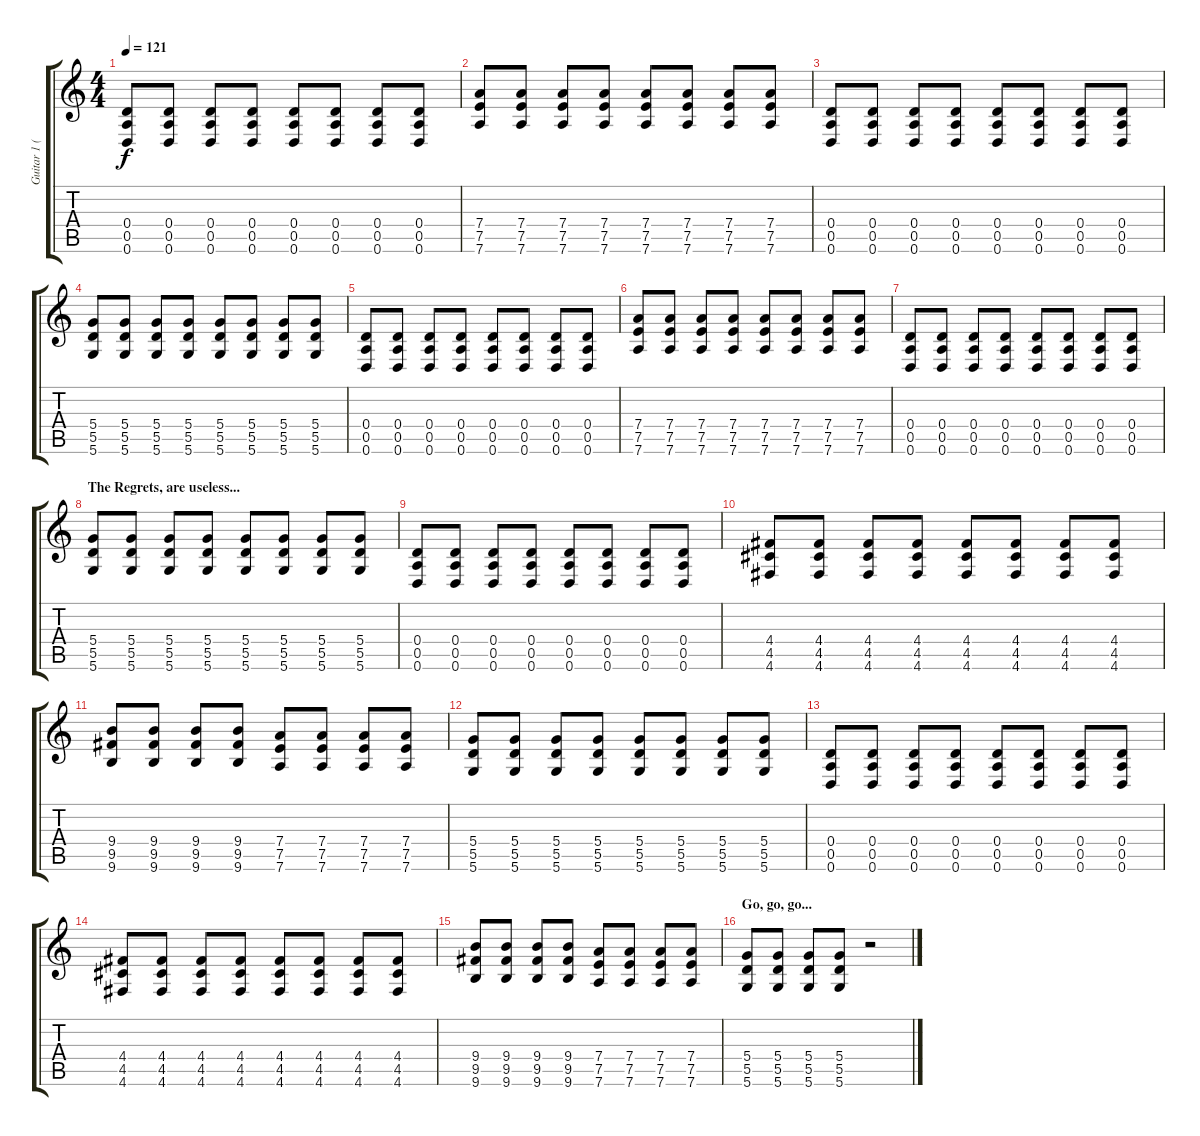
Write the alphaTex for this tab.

\track ("Guitar 1 (Billie Joe)" "Guitar 1 (") {instrument electricguitarmuted}
\staff {score tabs}
\tuning (E4 B3 G3 D3 A2 D2) {hide}
\ts (4 4)
\tempo 121
\clef g2
\ks c
(0.4 0.5 0.6).8{dy f} (0.4 0.5 0.6).8 (0.4 0.5 0.6).8 (0.4 0.5 0.6).8 (0.4 0.5 0.6).8 (0.4 0.5 0.6).8 (0.4 0.5 0.6).8 (0.4 0.5 0.6).8 |
(7.4 7.5 7.6).8 (7.4 7.5 7.6).8 (7.4 7.5 7.6).8 (7.4 7.5 7.6).8 (7.4 7.5 7.6).8 (7.4 7.5 7.6).8 (7.4 7.5 7.6).8 (7.4 7.5 7.6).8 |
(0.4 0.5 0.6).8 (0.4 0.5 0.6).8 (0.4 0.5 0.6).8 (0.4 0.5 0.6).8 (0.4 0.5 0.6).8 (0.4 0.5 0.6).8 (0.4 0.5 0.6).8 (0.4 0.5 0.6).8 |
(5.4 5.5 5.6).8{instrument overdrivenguitar} (5.4 5.5 5.6).8 (5.4 5.5 5.6).8 (5.4 5.5 5.6).8 (5.4 5.5 5.6).8 (5.4 5.5 5.6).8 (5.4 5.5 5.6).8 (5.4 5.5 5.6).8 |
(0.4 0.5 0.6).8 (0.4 0.5 0.6).8 (0.4 0.5 0.6).8 (0.4 0.5 0.6).8 (0.4 0.5 0.6).8 (0.4 0.5 0.6).8 (0.4 0.5 0.6).8 (0.4 0.5 0.6).8 |
(7.4 7.5 7.6).8 (7.4 7.5 7.6).8 (7.4 7.5 7.6).8 (7.4 7.5 7.6).8 (7.4 7.5 7.6).8 (7.4 7.5 7.6).8 (7.4 7.5 7.6).8 (7.4 7.5 7.6).8 |
(0.4 0.5 0.6).8 (0.4 0.5 0.6).8 (0.4 0.5 0.6).8 (0.4 0.5 0.6).8 (0.4 0.5 0.6).8 (0.4 0.5 0.6).8 (0.4 0.5 0.6).8 (0.4 0.5 0.6).8 |
\section ("" "The Regrets, are useless...")
(5.4 5.5 5.6).8{instrument overdrivenguitar} (5.4 5.5 5.6).8 (5.4 5.5 5.6).8 (5.4 5.5 5.6).8 (5.4 5.5 5.6).8 (5.4 5.5 5.6).8 (5.4 5.5 5.6).8 (5.4 5.5 5.6).8 |
(0.4 0.5 0.6).8 (0.4 0.5 0.6).8 (0.4 0.5 0.6).8 (0.4 0.5 0.6).8 (0.4 0.5 0.6).8 (0.4 0.5 0.6).8 (0.4 0.5 0.6).8 (0.4 0.5 0.6).8 |
(4.4 4.5 4.6).8 (4.4 4.5 4.6).8 (4.4 4.5 4.6).8 (4.4 4.5 4.6).8 (4.4 4.5 4.6).8 (4.4 4.5 4.6).8 (4.4 4.5 4.6).8 (4.4 4.5 4.6).8 |
(9.4 9.5 9.6).8 (9.4 9.5 9.6).8 (9.4 9.5 9.6).8 (9.4 9.5 9.6).8 (7.4 7.5 7.6).8 (7.4 7.5 7.6).8 (7.4 7.5 7.6).8 (7.4 7.5 7.6).8 |
(5.4 5.5 5.6).8{instrument overdrivenguitar} (5.4 5.5 5.6).8 (5.4 5.5 5.6).8 (5.4 5.5 5.6).8 (5.4 5.5 5.6).8 (5.4 5.5 5.6).8 (5.4 5.5 5.6).8 (5.4 5.5 5.6).8 |
(0.4 0.5 0.6).8 (0.4 0.5 0.6).8 (0.4 0.5 0.6).8 (0.4 0.5 0.6).8 (0.4 0.5 0.6).8 (0.4 0.5 0.6).8 (0.4 0.5 0.6).8 (0.4 0.5 0.6).8 |
(4.4 4.5 4.6).8 (4.4 4.5 4.6).8 (4.4 4.5 4.6).8 (4.4 4.5 4.6).8 (4.4 4.5 4.6).8 (4.4 4.5 4.6).8 (4.4 4.5 4.6).8 (4.4 4.5 4.6).8 |
(9.4 9.5 9.6).8 (9.4 9.5 9.6).8 (9.4 9.5 9.6).8 (9.4 9.5 9.6).8 (7.4 7.5 7.6).8 (7.4 7.5 7.6).8 (7.4 7.5 7.6).8 (7.4 7.5 7.6).8 |
\section ("" "Go, go, go...")
(5.4 5.5 5.6).8{instrument overdrivenguitar} (5.4 5.5 5.6).8 (5.4 5.5 5.6).8 (5.4 5.5 5.6).8 r.2
